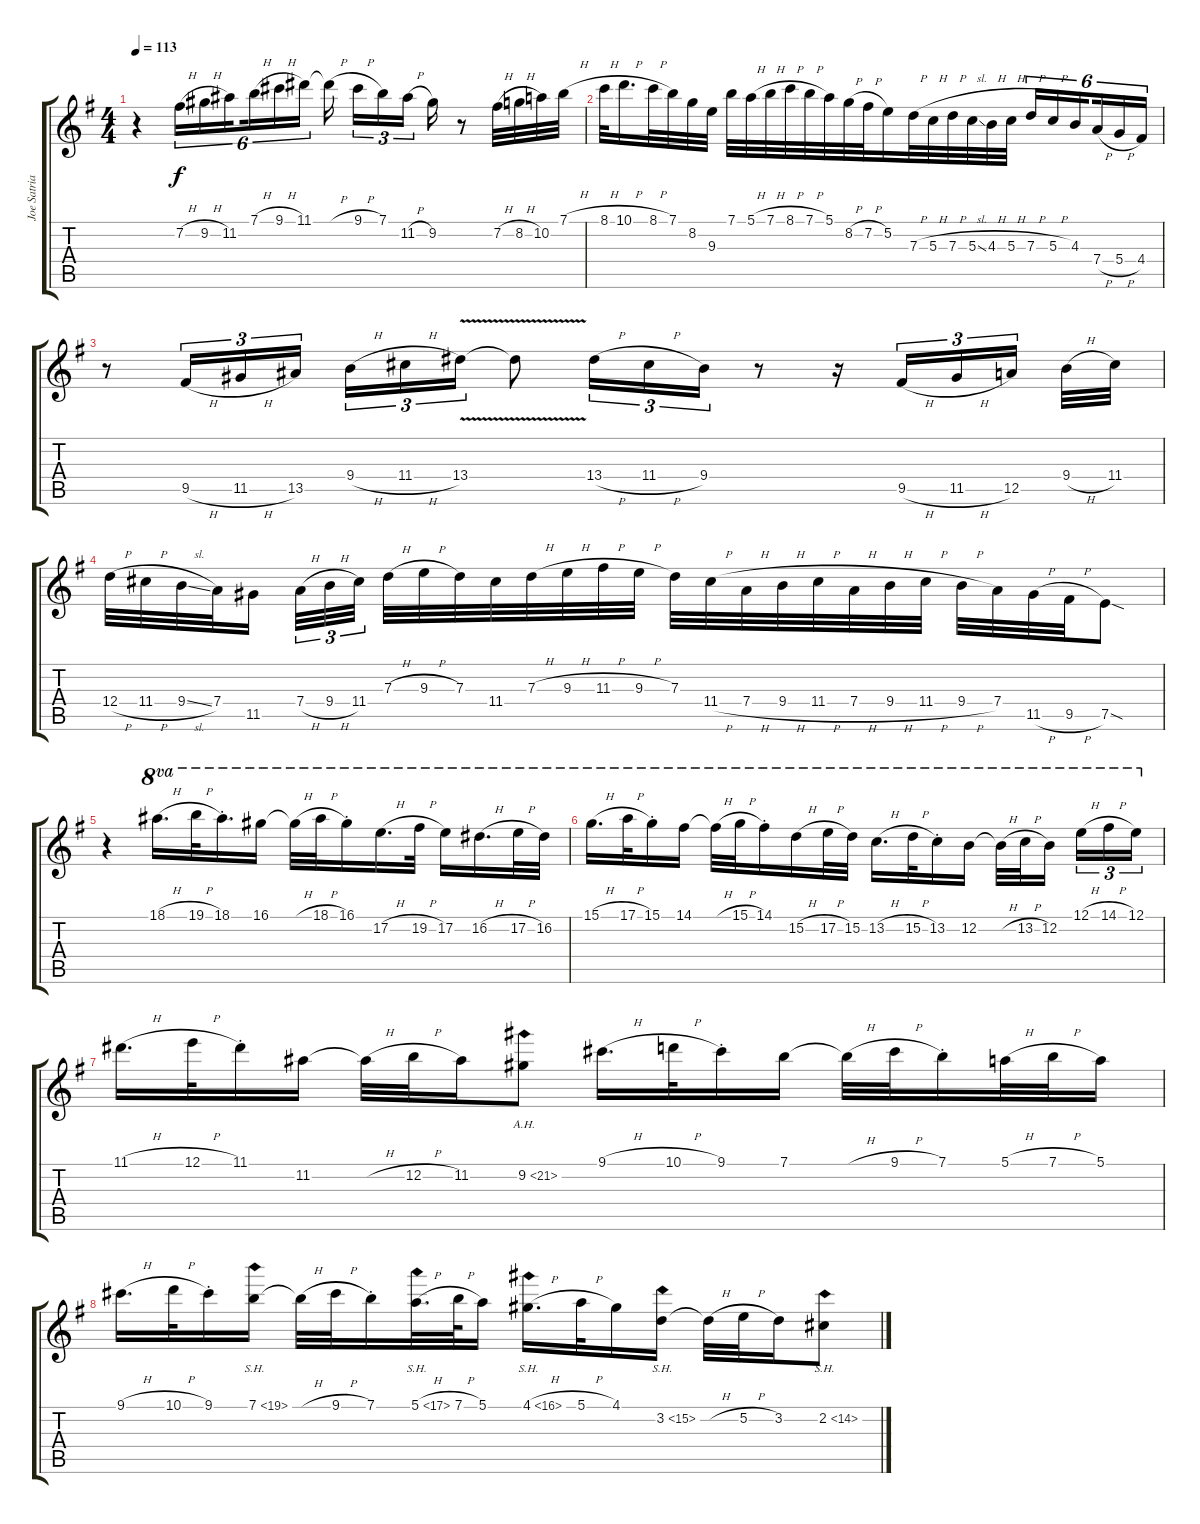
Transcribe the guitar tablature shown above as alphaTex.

\track ("Joe Satriani" "Joe Satria") {instrument overdrivenguitar}
\staff {score tabs}
\tuning (E4 B3 G3 D3 A2 E2) {hide}
\ts (4 4)
\tempo 113
\clef g2
\ks g
r.4{dy f} 7.2{h}.16{tu (6 4)} 9.2{h}.16{tu (6 4)} 11.2.16{tu (6 4) beam splitsecondary} 7.1{h}.16{tu (6 4)} 9.1{h}.16{tu (6 4)} 11.1.16{tu (6 4)} 11.1{h t}.16{beam splitsecondary} 9.1{h}.16{tu (3 2)} 7.1.16{tu (3 2)} 11.2{h}.16{tu (3 2) beam splitsecondary} 9.2.16 r.8 7.2{h}.32 8.2{h}.32 10.2.32 7.1{h}.32 |
8.1{h}.32 10.1{h}.16{d} 8.1{h}.32 7.1.32 8.2.32 9.3.32 7.1.32 5.1{h}.32{beam merge} 7.1{h}.32{beam merge} 8.1{h}.32{beam merge} 7.1{h}.32{beam merge} 5.1.32{beam merge} 8.2{h}.32{beam merge} 7.2{h}.32{beam merge} 5.2.16 7.3{h}.32 5.3{h}.32 7.3{h}.32{beam merge} 5.3{sl}.32{beam merge} 4.3{h}.32{beam merge} 5.3{h}.32 7.3{h}.16{tu (6 4) beam merge} 5.3{h}.16{tu (6 4) beam merge} 4.3.16{tu (6 4) beam splitsecondary} 7.4{h}.16{tu (6 4)} 5.4{h}.16{tu (6 4)} 4.4.16{tu (6 4)} |
r.8 9.5{h}.16{tu (3 2)} 11.5{h}.16{tu (3 2)} 13.5.16{tu (3 2)} 9.4{h}.16{tu (3 2)} 11.4{h}.16{tu (3 2)} 13.4{v}.16{tu (3 2)} 13.4{t}.8 13.4{h}.16{tu (3 2)} 11.4{h}.16{tu (3 2)} 9.4.16{tu (3 2)} r.8 r.16 9.5{h}.16{tu (3 2)} 11.5{h}.16{tu (3 2)} 12.5.16{tu (3 2) beam splitsecondary} 9.4{h}.32 11.4.32 |
12.4{h}.32 11.4{h}.32 9.4{sl}.32 7.4.32 11.5.16{beam splitsecondary} 7.4{h}.32{tu (3 2)} 9.4{h}.32{tu (3 2)} 11.4.32{tu (3 2)} 7.3{h}.32 9.3{h}.32 7.3.32 11.4.32 7.3{h}.32 9.3{h}.32 11.3{h}.32 9.3{h}.32 7.3.32 11.4{h}.32 7.4{h}.32 9.4{h}.32 11.4{h}.32 7.4{h}.32 9.4{h}.32 11.4{h}.32 9.4{h}.32{beam Down} 7.4.32{beam Down} 11.5{h}.32{beam Down} 9.5{h}.32{beam Down} 7.5{sod}.8{beam Down} |
r.4 18.1{h}.16{d ot 8va} 19.1{h}.32{ot 8va} 18.1{st}.16{d ot 8va} 16.1.16{ot 8va} 16.1{h t}.32{ot 8va} 18.1{h}.32{ot 8va} 16.1{st}.16{ot 8va} 17.2{h}.16{d ot 8va beam merge} 19.2{h}.32{ot 8va beam split} 17.2.16{ot 8va} 16.2{h}.16{d ot 8va} 17.2{h}.32{ot 8va} 16.2.32{ot 8va} |
15.1{h}.16{d ot 8va} 17.1{h}.32{ot 8va} 15.1{st}.16{ot 8va} 14.1.16{ot 8va} 14.1{h t}.32{ot 8va} 15.1{h}.32{ot 8va} 14.1{st}.16{ot 8va} 15.2{h}.16{ot 8va} 17.2{h}.32{ot 8va} 15.2.32{ot 8va beam split} 13.2{h}.16{d ot 8va beam merge} 15.2{h}.32{ot 8va beam merge} 13.2{st}.16{ot 8va beam merge} 12.2.16{ot 8va beam split} 12.2{h t}.32{ot 8va beam merge} 13.2{h}.32{ot 8va} 12.2.16{ot 8va beam splitsecondary} 12.1{h}.16{tu (3 2) ot 8va} 14.1{h}.16{tu (3 2) ot 8va} 12.1.16{tu (3 2) ot 8va} |
11.1{h}.16{d} 12.1{h}.32 11.1{st}.16 11.2.16 11.2{h t}.32 12.2{h}.32 11.2.16 9.2{ah 12}.8 9.1{h}.16{d} 10.1{h}.32 9.1{st}.16 7.1.16 7.1{h t}.32 9.1{h}.32 7.1{st}.16 5.1{h}.32 7.1{h}.32 5.1.16 |
9.1{h}.16{d} 10.1{h}.32 9.1{st}.16 7.1{sh 12}.16 7.1{h t}.32 9.1{h}.32 7.1{st}.16 5.1{sh 12 h}.32{d} 7.1{h}.64 5.1.16 4.1{sh 12 h}.16{d} 5.1{h}.32 4.1.16 3.2{sh 12}.16 3.2{h t}.32 5.2{h}.32 3.2.16 2.2{sh 12}.8
